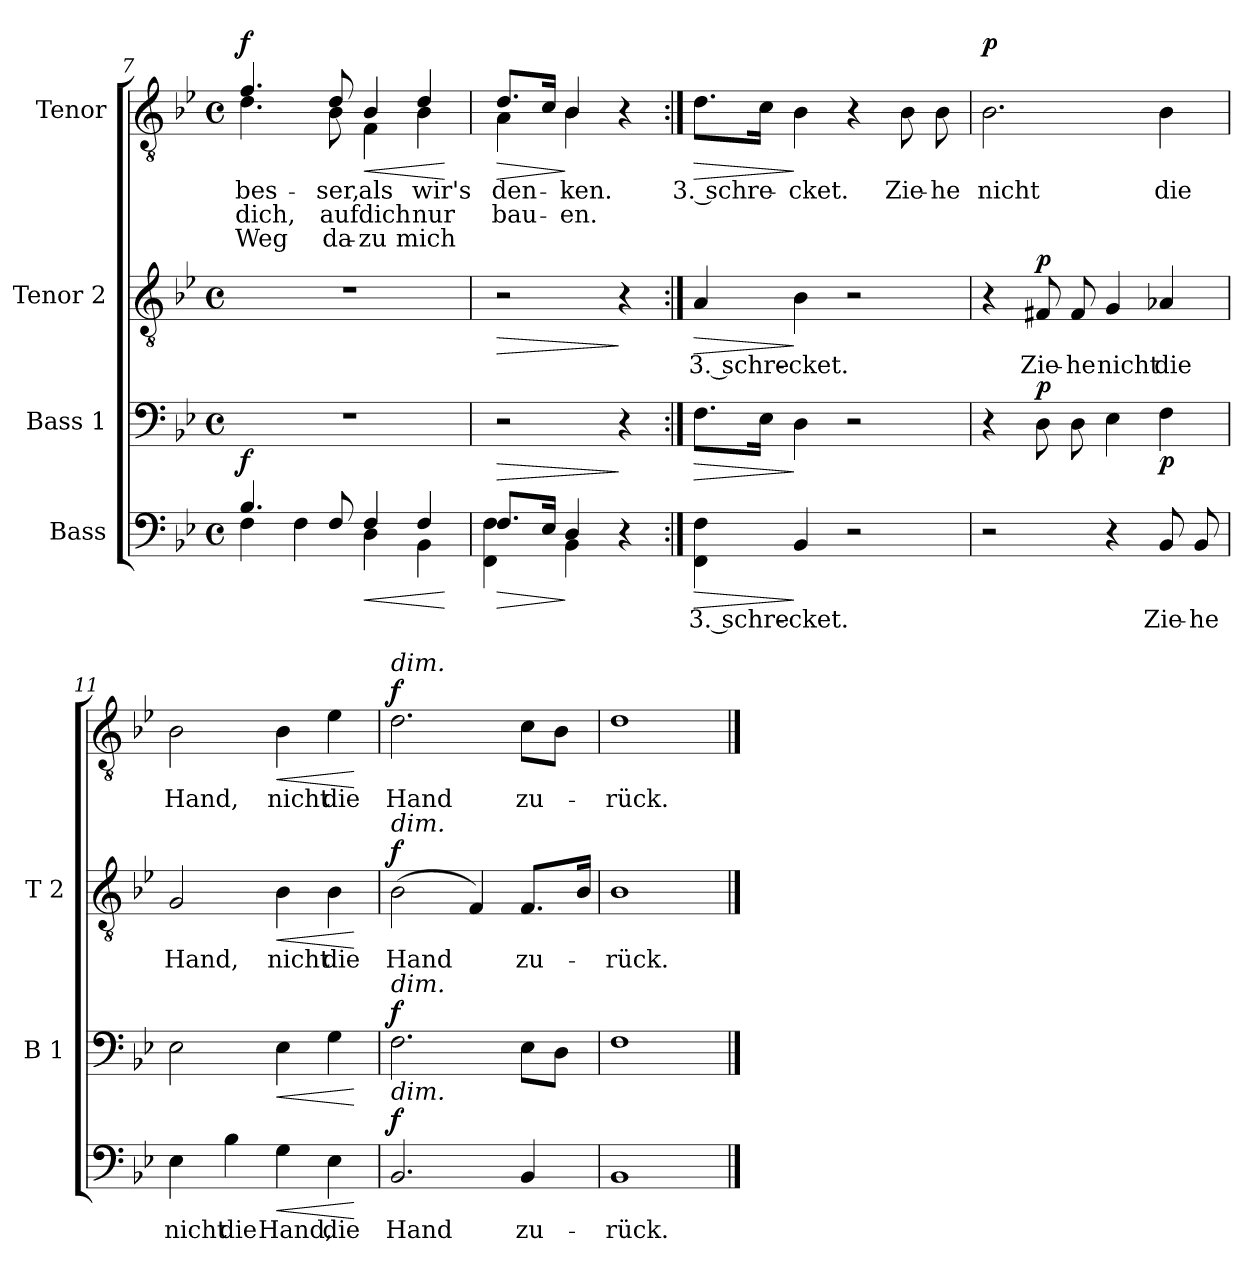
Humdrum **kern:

**kern	**text	**dynam	**kern	**dynam	**kern	**text	**dynam	**kern	**text	**text	**text	**dynam
*part4	*part4	*part4	*part3	*part3	*part2	*part2	*part2	*part1	*part1	*part1	*part1	*part1
*staff4	*staff4	*staff4	*staff3	*staff3	*staff2	*staff2	*staff2	*staff1	*staff1	*staff1	*staff1	*staff1
*I"Bass	*	*	*I"Bass 1	*	*I"Tenor 2	*	*	*I"Tenor	*	*	*	*
*	*	*	*I'B 1	*	*I'T 2	*	*	*	*	*	*	*
*clefF4	*	*	*clefF4	*	*clefGv2	*	*	*clefGv2	*	*	*	*
*k[b-e-]	*	*	*k[b-e-]	*	*k[b-e-]	*	*	*k[b-e-]	*	*	*	*
*M4/4	*	*	*M4/4	*	*M4/4	*	*	*M4/4	*	*	*	*
*met(c)	*	*	*met(c)	*	*met(c)	*	*	*met(c)	*	*	*	*
=7	=7	=7	=7	=7	=7	=7	=7	=7	=7	=7	=7	=7
*^	*	*	*	*	*	*	*	*^	*	*	*	*
!	!	!	!LO:DY:a	!	!	!	!	!	!	!	!	!	!	!LO:DY:a
4.B-/	4F\	.	f	1r	.	1r	.	.	4.f/	4.d\	bes-	dich,	Weg	f
.	4F\	.	.	.	.	.	.	.	.	.	.	.	.	.
8F/	.	.	.	.	.	.	.	.	8d/	8B-\	-ser,	auf	da-	.
!	!	!	!LO:HP:b	!	!	!	!	!	!	!	!	!	!	!LO:HP:b
4F/	4D\	.	<	.	.	.	.	.	4B-/	4F\	als	dich	-zu	<
4F/	4BB-\	.	.	.	.	.	.	.	4d/	4B-\	wir's	nur	mich	.
*v	*v	*	*	*	*	*	*	*	*v	*v	*	*	*	*
.	.	[	.	.	.	.	.	.	.	.	.	[
=8	=8	=8	=8	=8	=8	=8	=8	=8	=8	=8	=8	=8
!	!	!LO:HP:b	!	!LO:HP:b	!	!	!LO:HP:b	!	!	!	!	!LO:HP:b
*^	*	*	*	*	*	*	*	*^	*	*	*	*
8.F/L	4FF\ 4F!\	.	>	2r	>	2r	.	>	8.d/L	4A\	den-	bau-	.	>
16E-/Jk	.	.	.	.	.	.	.	.	16c/Jk	.	.	.	.	.
4D/	4BB-\	.	]	.	.	.	.	.	4B-/	4B-\	-ken.	-en.	.	]
4r	4ryy	.	.	4r	]	4r	.	]	4r	4ryy	.	.	.	.
!!LO:LB:g=z
=9:|!	=9:|!	=9:|!	=9:|!	=9:|!	=9:|!	=9:|!	=9:|!	=9:|!	=9:|!	=9:|!	=9:|!	=9:|!	=9:|!	=9:|!
!	!	!	!LO:HP:b	!	!LO:HP:b	!	!	!LO:HP:b	!	!	!	!	!	!LO:HP:b
*v	*v	*	*	*	*	*	*	*	*v	*v	*	*	*	*
4FF\ 4F!\	3. schre-	>	8.F\L	>	4A/	3. schre-	>	8.d\L	3. schre-	.	.	>
.	.	.	16E-\Jk	.	.	.	.	16c\Jk	.	.	.	.
4BB-/	-cket.	]	4D\	]	4B-\	-cket.	]	4B-\	-cket.	.	.	]
2r	.	.	2r	.	2r	.	.	4r	.	.	.	.
.	.	.	.	.	.	.	.	8B-\	Zie-	.	.	.
.	.	.	.	.	.	.	.	8B-\	-he	.	.	.
=10	=10	=10	=10	=10	=10	=10	=10	=10	=10	=10	=10	=10
!	!	!	!	!	!	!	!	!	!	!	!	!LO:DY:a
2r	.	.	4r	.	4r	.	.	2.B-\	nicht	.	.	p
!	!	!	!	!LO:DY:a	!	!	!LO:DY:a	!	!	!	!	!
.	.	.	8D\	p	8F#X/	Zie-	p	.	.	.	.	.
.	.	.	8D\	.	8F#/	-he	.	.	.	.	.	.
4r	.	.	4E-\	.	4G/	nicht	.	.	.	.	.	.
!	!	!LO:DY:a	!	!	!	!	!	!	!	!	!	!
8BB-/	Zie-	p	4F\	.	4A-X/	die	.	4B-\	die	.	.	.
8BB-/	-he	.	.	.	.	.	.	.	.	.	.	.
=11	=11	=11	=11	=11	=11	=11	=11	=11	=11	=11	=11	=11
4E-\	nicht	.	2E-\	.	2G/	Hand,	.	2B-\	Hand,	.	.	.
4B-\	die	.	.	.	.	.	.	.	.	.	.	.
!	!	!LO:HP:b	!	!LO:HP:b	!	!	!LO:HP:b	!	!	!	!	!LO:HP:b
4G\	Hand,	<	4E-\	<	4B-\	nicht	<	4B-\	nicht	.	.	<
4E-\	die	.	4G\	.	4B-\	die	.	4e-\	die	.	.	.
.	.	[	.	[	.	.	[	.	.	.	.	[
=12	=12	=12	=12	=12	=12	=12	=12	=12	=12	=12	=12	=12
!	!	!	!	!	!	!	!	!LO:TX:a:i:t=dim.	!	!	!	!
!	!	!	!	!	!LO:TX:a:i:t=dim.	!	!	!	!	!	!	!
!	!	!	!LO:TX:a:i:t=dim.	!	!	!	!	!	!	!	!	!
!LO:TX:a:i:t=dim.	!	!	!	!	!	!	!	!	!	!	!	!
!	!	!LO:DY:a	!	!LO:DY:a	!	!	!LO:DY:a	!	!	!	!	!LO:DY:a
2.BB-/	Hand	f	2.F\	f	(2B-\	Hand	f	2.d\	Hand	.	.	f
.	.	.	.	.	4F/)	.	.	.	.	.	.	.
4BB-/	zu-	.	8E-\L	.	8.F/L	zu-	.	8c\L	zu-	.	.	.
.	.	.	8D\J	.	.	.	.	8B-\J	.	.	.	.
.	.	.	.	.	16B-/Jk	.	.	.	.	.	.	.
=13	=13	=13	=13	=13	=13	=13	=13	=13	=13	=13	=13	=13
1BB-	-rück.	.	1F	.	1B-	-rück.	.	1d	-rück.	.	.	.
==	==	==	==	==	==	==	==	==	==	==	==	==
*-	*-	*-	*-	*-	*-	*-	*-	*-	*-	*-	*-	*-
